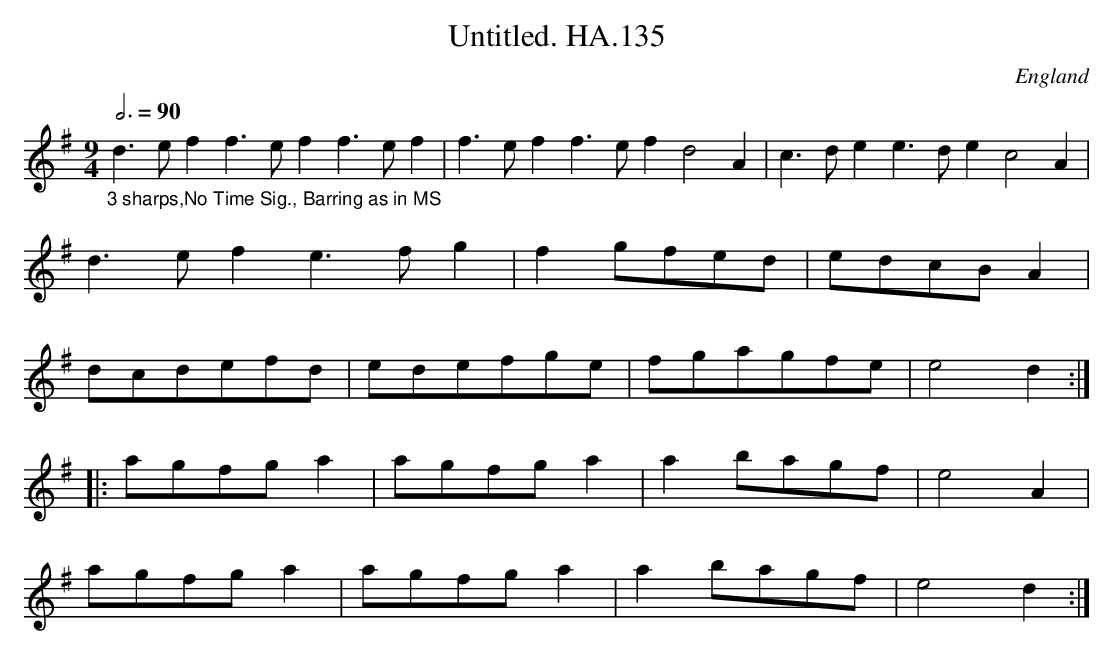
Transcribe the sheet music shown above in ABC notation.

X:1
T:Untitled. HA.135
M:9/4
L:1/8
Q:3/4=90
O:England
K:G major
"_3 sharps,No Time Sig., Barring as in MS"d3ef2 f3ef2 f3ef2|\
f3ef2 f3ef2 d4A2|c3de2 e3de2 c4A2|!
d3ef2 e3fg2| f2 gfed|edcBA2|!
dcdefd|edefge|fgagfe|e4d2:|!
|:agfga2|agfga2|a2bagf|e4A2|!
agfga2|agfga2|a2bagf|e4d2:|
